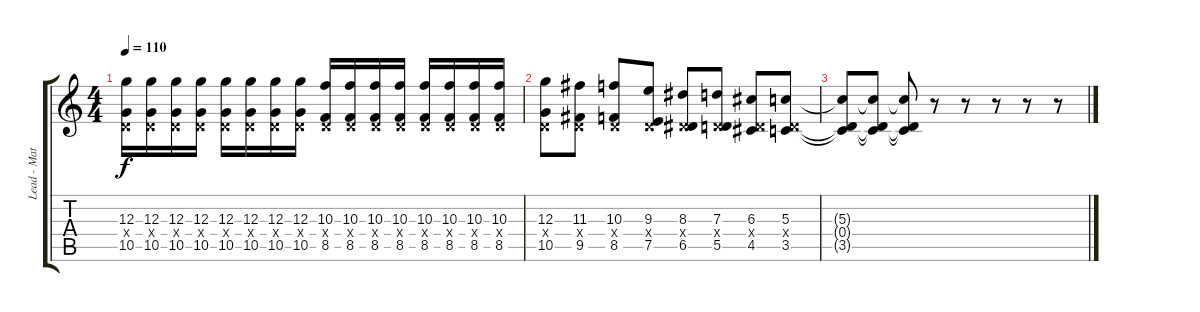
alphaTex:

\track ("Lead - Matthew" "Lead - Mat") {instrument distortionguitar}
\staff {score tabs}
\tuning (E4 B3 G3 D3 A2 E2) {hide}
\ts (4 4)
\tempo 110
\clef g2
\ks c
(12.3 0.4{x} 10.5).16{dy f} (12.3 0.4{x} 10.5).16 (12.3 0.4{x} 10.5).16 (12.3 0.4{x} 10.5).16 (12.3 0.4{x} 10.5).16 (12.3 0.4{x} 10.5).16 (12.3 0.4{x} 10.5).16 (12.3 0.4{x} 10.5).16 (10.3 0.4{x} 8.5).16 (10.3 0.4{x} 8.5).16 (10.3 0.4{x} 8.5).16 (10.3 0.4{x} 8.5).16 (10.3 0.4{x} 8.5).16 (10.3 0.4{x} 8.5).16 (10.3 0.4{x} 8.5).16 (10.3 0.4{x} 8.5).16 |
(12.3 0.4{x} 10.5).8 (11.3 0.4{x} 9.5).8 (10.3 0.4{x} 8.5).8 (9.3 0.4{x} 7.5).8 (8.3 0.4{x} 6.5).8 (7.3 0.4{x} 5.5).8 (6.3 0.4{x} 4.5).8 (5.3 0.4{x} 3.5).8 |
(5.3{t} 0.4{t} 3.5{t}).8 (5.3{t} 0.4{t} 3.5{t}).8 (5.3{t} 0.4{t} 3.5{t}).8 r.8 r.8 r.8 r.8 r.8
